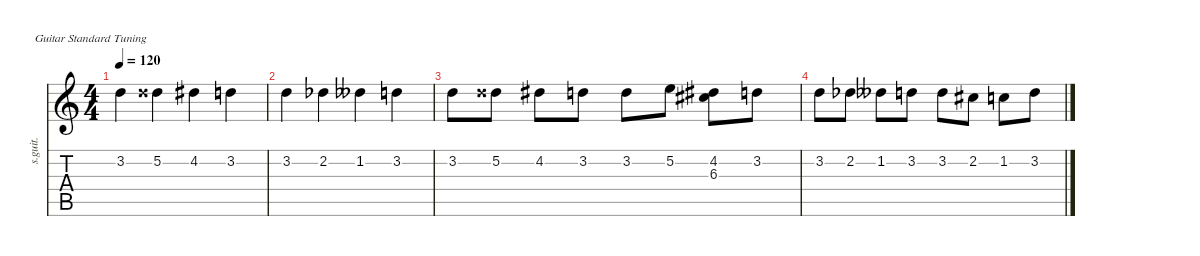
\defaultSystemsLayout 4
\hideDynamics
\bracketExtendMode nobrackets
\otherSystemsTrackNameOrientation horizontal
\track ("Steel Guitar" "s.guit.") {instrument acousticguitarsteel}
\staff {score tabs}
\tuning (E4 B3 G3 D3 A2 E2)
\ts (4 4)
\tempo 120
\clef g2
\ks c
3.2.4{dy mf instrument acousticguitarsteel beam Down} 5.2{acc x}.4{beam Down} 4.2{acc #}.4{beam Down} 3.2.4{beam Down} |
3.2.4{beam Down} 2.2{acc b}.4{beam Down} 1.2{acc bb}.4{beam Down} 3.2.4{beam Down} |
3.2.8{beam Down} 5.2{acc x}.8{beam Down} 4.2{acc #}.8{beam Down} 3.2.8{beam Down} 3.2.8{beam Down} 5.2.8{beam Down} (4.2{acc #} 6.3{acc #}).8{beam Down} 3.2.8{beam Down} |
3.2.8{beam Down} 2.2{acc b}.8{beam Down} 1.2{acc bb}.8{beam Down} 3.2.8{beam Down} 3.2.8{beam Down} 2.2{acc #}.8{beam Down} 1.2.8{beam Down} 3.2.8{beam Down}
